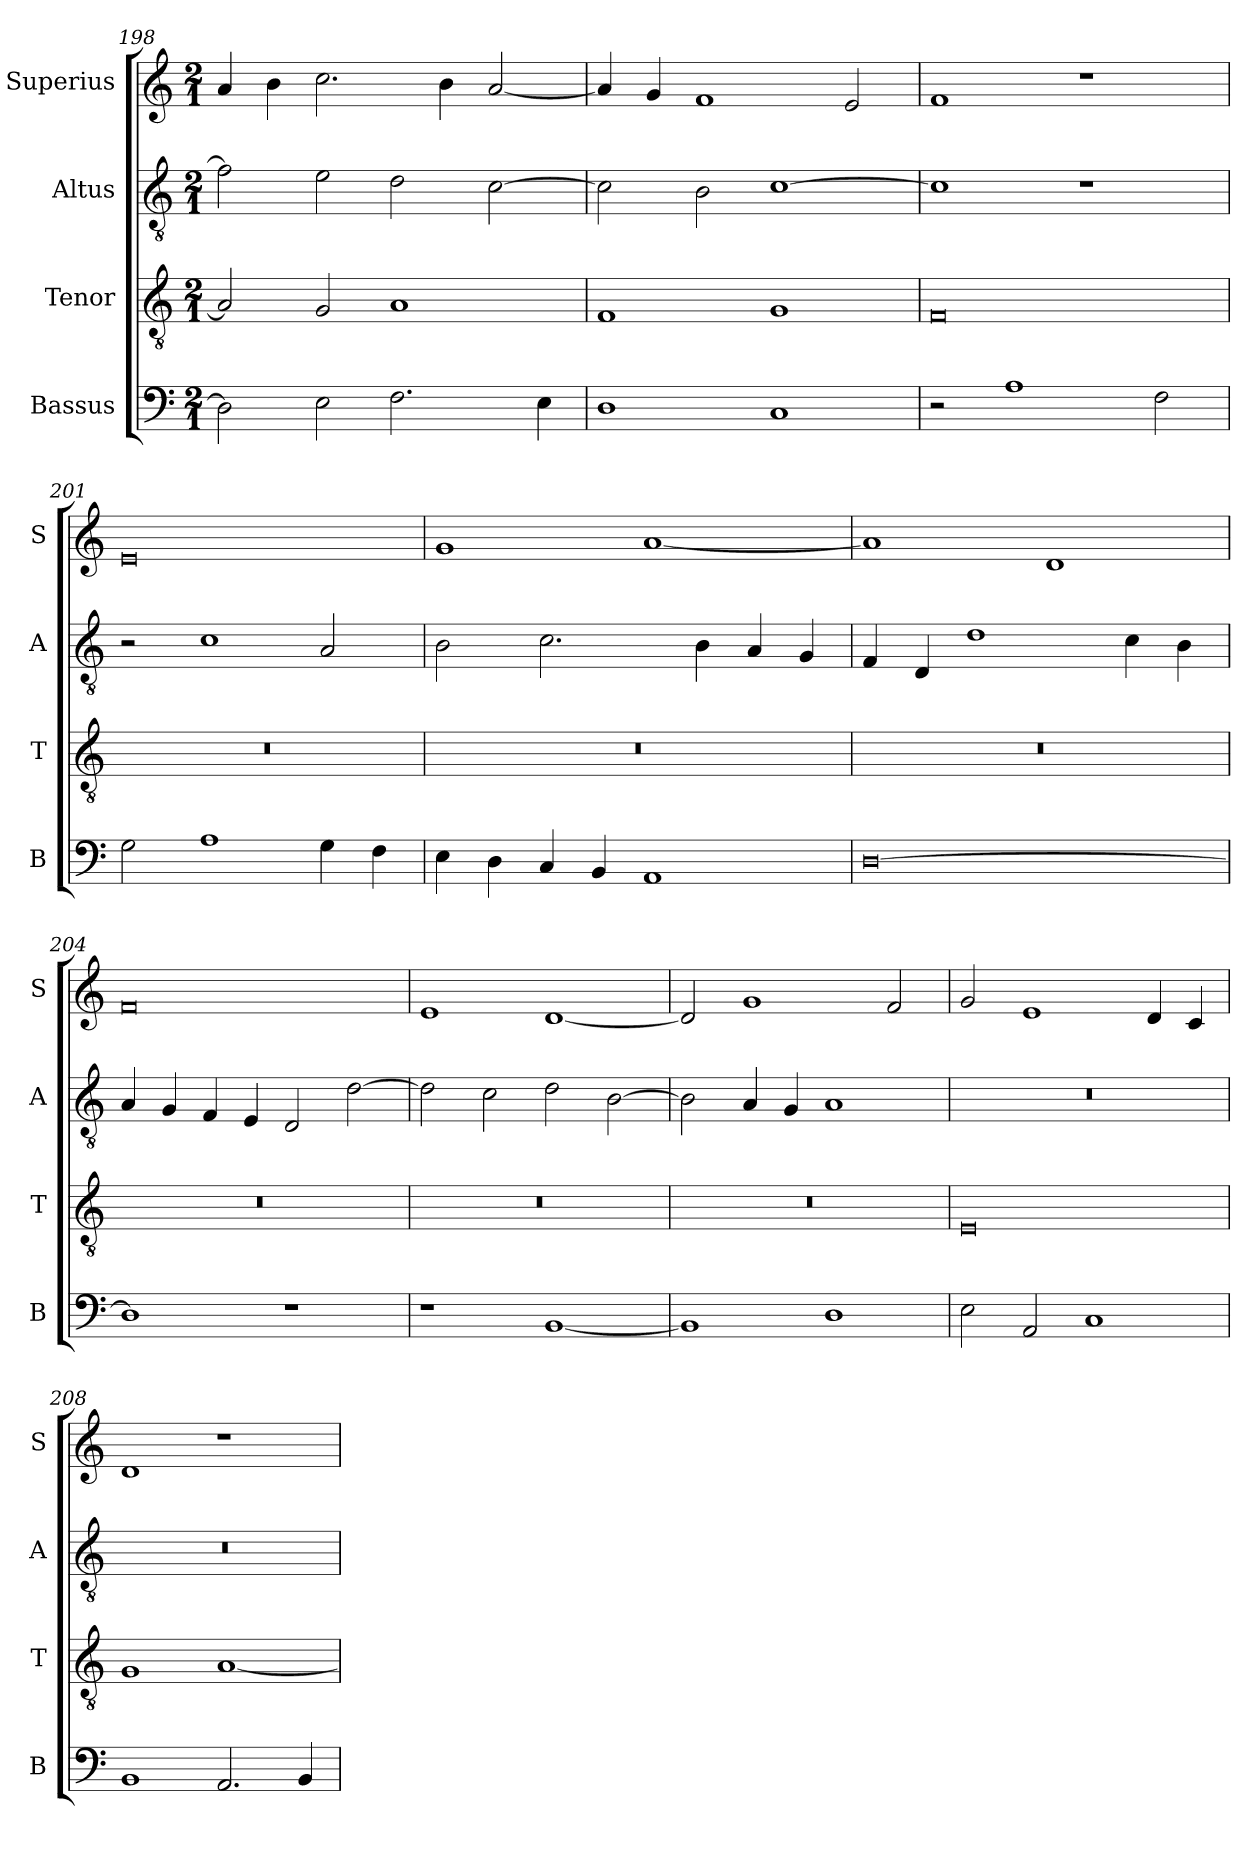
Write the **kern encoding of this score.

**kern	**kern	**kern	**kern
*part4	*part3	*part2	*part1
*staff4	*staff3	*staff2	*staff1
*I"Bassus	*I"Tenor	*I"Altus	*I"Superius
*I'B	*I'T	*I'A	*I'S
*clefF4	*clefGv2	*clefGv2	*clefG2
*k[]	*k[]	*k[]	*k[]
*C:	*C:	*C:	*C:
*M2/1	*M2/1	*M2/1	*M2/1
=198	=198	=198	=198
2D]	2A]	2f]	4a
.	.	.	4b
2E	2G	2e	2.cc
2.F	1A	2d	.
.	.	.	4b
.	.	[2c	[2a
4E	.	.	.
=199	=199	=199	=199
1D	1F	2c]	4a]
.	.	.	4g
.	.	2B	1f
1C	1G	[1c	.
.	.	.	2e
=200	=200	=200	=200
2r	0F	1c]	1f
1A	.	.	.
.	.	1r	1r
2F	.	.	.
=201	=201	=201	=201
2G	0r	2r	0e
1A	.	1c	.
4G	.	2A	.
4F	.	.	.
=202	=202	=202	=202
4E	0r	2B	1g
4D	.	.	.
4C	.	2.c	.
4BB	.	.	.
1AA	.	.	[1a
.	.	4B	.
.	.	4A	.
.	.	4G	.
=203	=203	=203	=203
[0D	0r	4F	1a]
.	.	4D	.
.	.	1d	.
.	.	.	1d
.	.	4c	.
.	.	4B	.
=204	=204	=204	=204
1D]	0r	4A	0f
.	.	4G	.
.	.	4F	.
.	.	4E	.
1r	.	2D	.
.	.	[2d	.
=205	=205	=205	=205
1r	0r	2d]	1e
.	.	2c	.
[1BB	.	2d	[1d
.	.	[2B	.
=206	=206	=206	=206
1BB]	0r	2B]	2d]
.	.	4A	1g
.	.	4G	.
1D	.	1A	.
.	.	.	2f
=207	=207	=207	=207
2E	0E	0r	2g
2AA	.	.	1e
1C	.	.	.
.	.	.	4d
.	.	.	4c
=208	=208	=208	=208
1BB	1G	0r	1d
2.AA	[1A	.	1r
4BB	.	.	.
=	=	=	=
*-	*-	*-	*-
